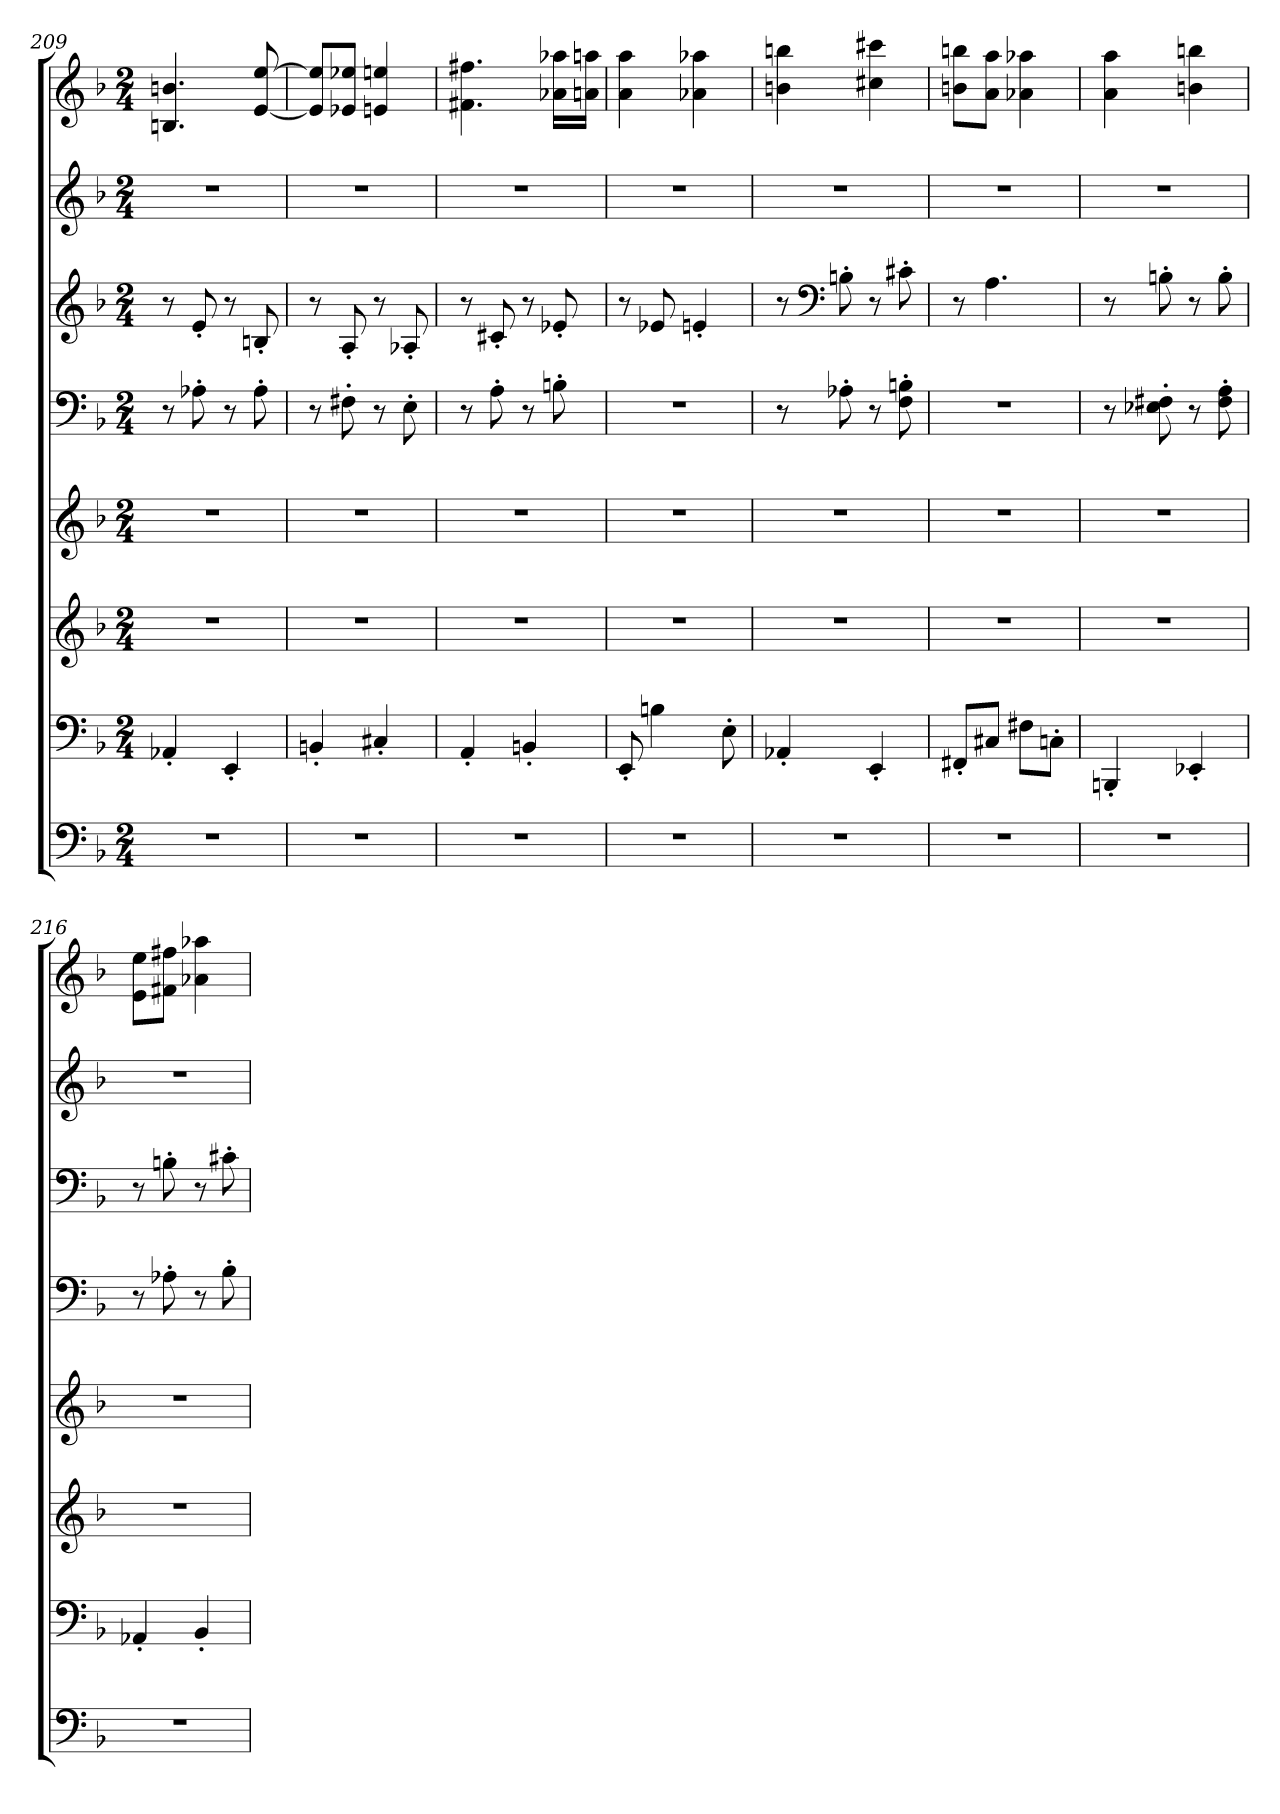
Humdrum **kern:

**kern	**kern	**kern	**kern	**kern	**kern	**kern	**kern
*part5	*part5	*part4	*part4	*part3	*part3	*part2	*part1
*staff8	*staff7	*staff6	*staff5	*staff4	*staff3	*staff2	*staff1
*clefF4	*clefF4	*clefG2	*clefG2	*clefF4	*clefG2	*clefG2	*clefG2
*k[b-]	*k[b-]	*k[b-]	*k[b-]	*k[b-]	*k[b-]	*k[b-]	*k[b-]
*M2/4	*M2/4	*M2/4	*M2/4	*M2/4	*M2/4	*M2/4	*M2/4
*MM96	*MM96	*MM96	*MM96	*MM96	*MM96	*MM96	*MM96
=209	=209	=209	=209	=209	=209	=209	=209
2r	4AA-X'/	2r	2r	8r	8r	2r	4.Bn/ 4.bn/
.	.	.	.	8A-X'\	8e'/	.	.
.	4EE'/	.	.	8r	8r	.	.
.	.	.	.	8A-'\	8Bn'/	.	[8e/ [8ee/
=210	=210	=210	=210	=210	=210	=210	=210
2r	4BBn'/	2r	2r	8r	8r	2r	8e/] 8ee/]L
.	.	.	.	8F#X'\	8A'/	.	8e-X/ 8ee-X/J
.	4C#X'/	.	.	8r	8r	.	4en/ 4een/
.	.	.	.	8E'\	8A-X'/	.	.
!!LO:PB:g=z
=211	=211	=211	=211	=211	=211	=211	=211
*	*	*	*	*	*	*	*MM96
2r	4AA'/	2r	2r	8r	8r	2r	4.f#X\ 4.ff#X\
.	.	.	.	8A'\	8c#X'/	.	.
.	4BBn'/	.	.	8r	8r	.	.
.	.	.	.	8Bn'\	8e-X'/	.	16a-X\ 16aa-X\LL
.	.	.	.	.	.	.	16an\ 16aan\JJ
=212	=212	=212	=212	=212	=212	=212	=212
2r	8EE'/	2r	2r	2r	8r	2r	4a\ 4aa\
.	4Bn\	.	.	.	8e-X/	.	.
.	.	.	.	.	4en'/	.	4a-X\ 4aa-X\
.	8E'\	.	.	.	.	.	.
=213	=213	=213	=213	=213	=213	=213	=213
*	*	*	*	*	*	*	*MM96
2r	4AA-X'/	2r	2r	8r	8r	2r	4bn\ 4bbn\
*	*	*	*	*	*clefF4	*	*
.	.	.	.	8A-X'\	8Bn'\	.	.
.	4EE'/	.	.	8r	8r	.	4cc#X\ 4ccc#X\
.	.	.	.	8F\' 8Bn\'	8c#X'\	.	.
=214	=214	=214	=214	=214	=214	=214	=214
2r	8FF#X'/L	2r	2r	2r	8r	2r	8bn\ 8bbn\L
.	8C#X/J	.	.	.	4.A\	.	8a\ 8aa\J
.	8F#X\L	.	.	.	.	.	4a-X\ 4aa-X\
.	8Cn'\J	.	.	.	.	.	.
=215	=215	=215	=215	=215	=215	=215	=215
*	*	*	*	*	*	*	*MM96
2r	4BBBn'/	2r	2r	8r	8r	2r	4a\ 4aa\
.	.	.	.	8E-X\' 8F#X\'	8Bn'\	.	.
.	4EE-X'/	.	.	8r	8r	.	4bn\ 4bbn\
.	.	.	.	8F#\' 8A\'	8B'\	.	.
!!LO:PB:g=z
=216	=216	=216	=216	=216	=216	=216	=216
2r	4AA-X'/	2r	2r	8r	8r	2r	8e\ 8ee\L
.	.	.	.	8A-X'\	8Bn'\	.	8f#X\ 8ff#X\J
.	4BB-'/	.	.	8r	8r	.	4a-X\ 4aa-X\
.	.	.	.	8B-'\	8c#X'\	.	.
=	=	=	=	=	=	=	=
*-	*-	*-	*-	*-	*-	*-	*-
